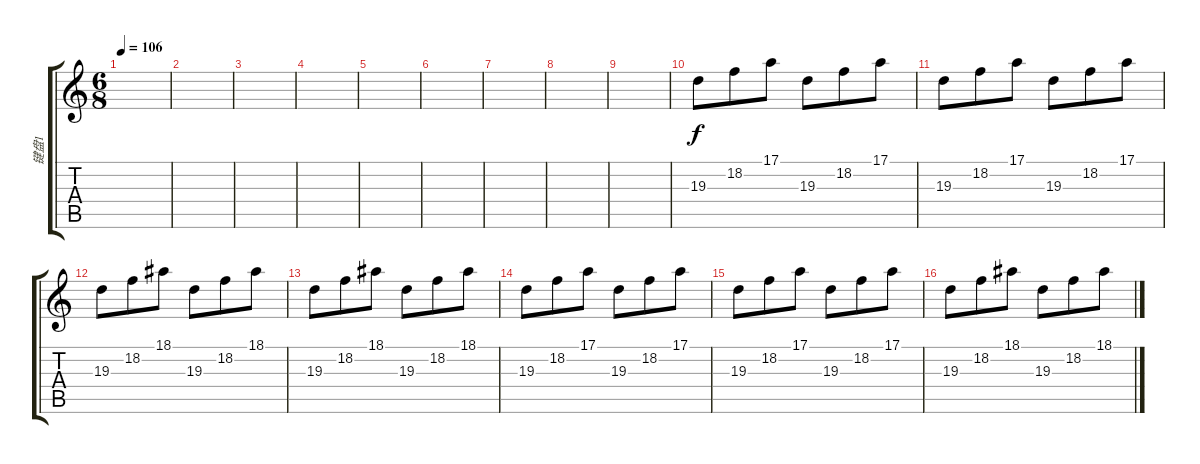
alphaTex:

\track ("键盘1" "键盘1") {instrument panflute}
\staff {score tabs}
\tuning (E4 B3 G3 D3 A2 E2) {hide}
\ts (6 8)
\tempo 106
\clef g2
\ks c
|
|
|
|
|
|
|
|
|
19.3.8{volume 8} 18.2.8 17.1.8 19.3.8 18.2.8 17.1.8 |
19.3.8 18.2.8 17.1.8 19.3.8 18.2.8 17.1.8 |
19.3.8 18.2.8 18.1.8 19.3.8 18.2.8 18.1.8 |
19.3.8 18.2.8 18.1.8 19.3.8 18.2.8 18.1.8 |
19.3.8 18.2.8 17.1.8 19.3.8 18.2.8 17.1.8 |
19.3.8 18.2.8 17.1.8 19.3.8 18.2.8 17.1.8 |
19.3.8 18.2.8 18.1.8 19.3.8 18.2.8 18.1.8
